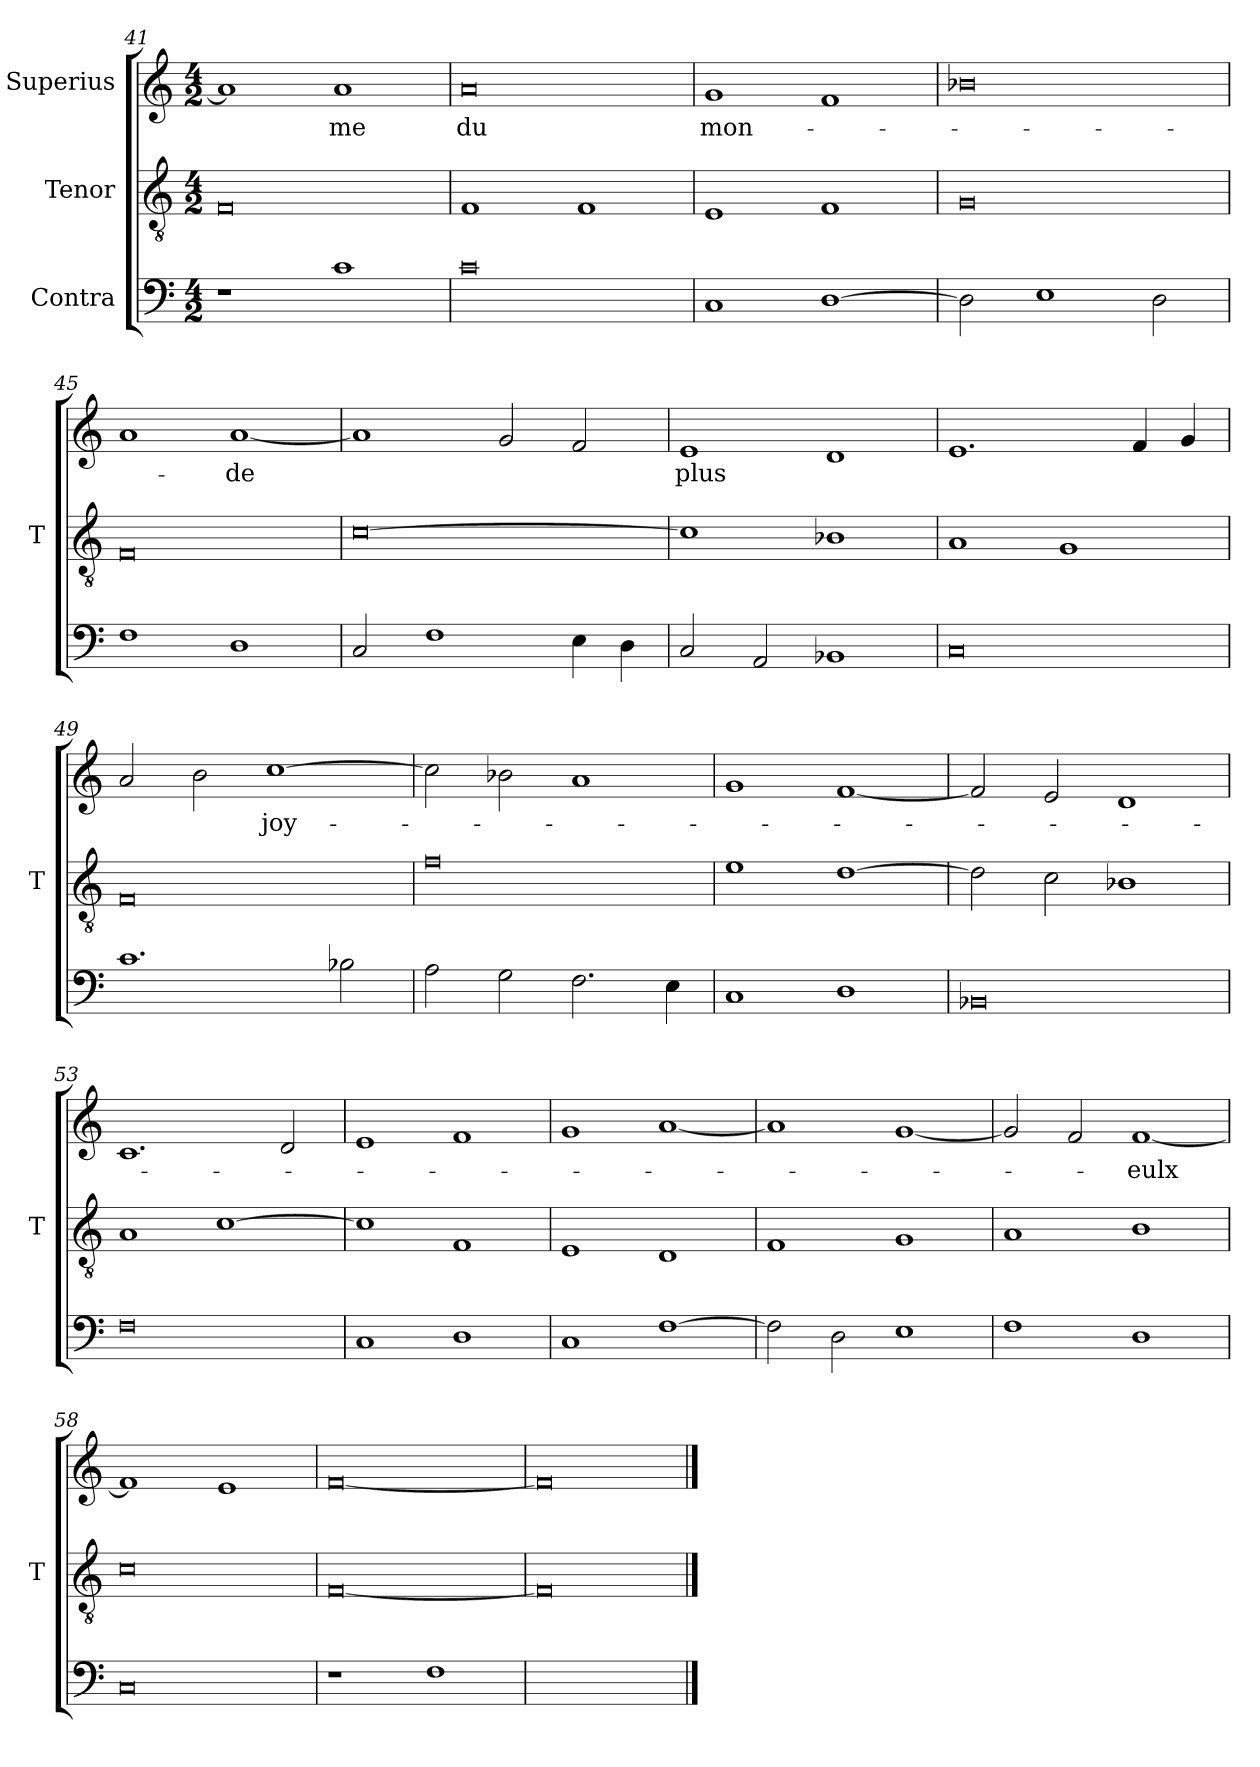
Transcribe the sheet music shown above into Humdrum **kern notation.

**kern	**kern	**kern	**text
*part3	*part2	*part1	*part1
*staff3	*staff2	*staff1	*staff1
*I"Contra	*I"Tenor	*I"Superius	*
*	*I'T	*	*
*clefF4	*clefGv2	*clefG2	*
*M4/2	*M4/2	*M4/2	*
=41	=41	=41	=41
1r	0F	1a]	.
1c	.	1a	-me
=42	=42	=42	=42
0c	1F	0a	-du
.	1F	.	.
=43	=43	=43	=43
1C	1E	1g	mon-
[1D	1F	1f	.
=44	=44	=44	=44
2D]	0G	0b-X	.
1E	.	.	.
2D	.	.	.
=45	=45	=45	=45
1F	0F	1a	.
1D	.	[1a	-de
=46	=46	=46	=46
2C	[0c	1a]	.
1F	.	.	.
.	.	2g	.
4E	.	2f	.
4D	.	.	.
=47	=47	=47	=47
2C	1c]	1e	-plus
2AA	.	.	.
1BB-X	1B-X	1d	.
=48	=48	=48	=48
0C	1A	1.e	.
.	1G	.	.
.	.	4f	.
.	.	4g	.
=49	=49	=49	=49
1.c	0F	2a	.
.	.	2b	.
.	.	[1cc	joy-
2B-X	.	.	.
=50	=50	=50	=50
2A	0f	2cc]	.
2G	.	2b-X	.
2.F	.	1a	.
4E	.	.	.
=51	=51	=51	=51
1C	1e	1g	.
1D	[1d	[1f	.
=52	=52	=52	=52
0BB-X	2d]	2f]	.
.	2c	2e	.
.	1B-X	1d	.
=53	=53	=53	=53
0F	1A	1.c	.
.	[1c	.	.
.	.	2d	.
=54	=54	=54	=54
1C	1c]	1e	.
1D	1F	1f	.
=55	=55	=55	=55
1C	1E	1g	.
[1F	1D	[1a	.
=56	=56	=56	=56
2F]	1F	1a]	.
2D	.	.	.
1E	1G	[1g	.
=57	=57	=57	=57
1F	1A	2g]	.
.	.	2f	.
1D	1B	[1f	-eulx
=58	=58	=58	=58
0C	0c	1f]	.
.	.	1e	.
=59	=59	=59	=59
1r	[0F	[0f	.
1F	.	.	.
=60	=60	=60	=60
0ryy	0F]	0f]	.
==	==	==	==
*-	*-	*-	*-
